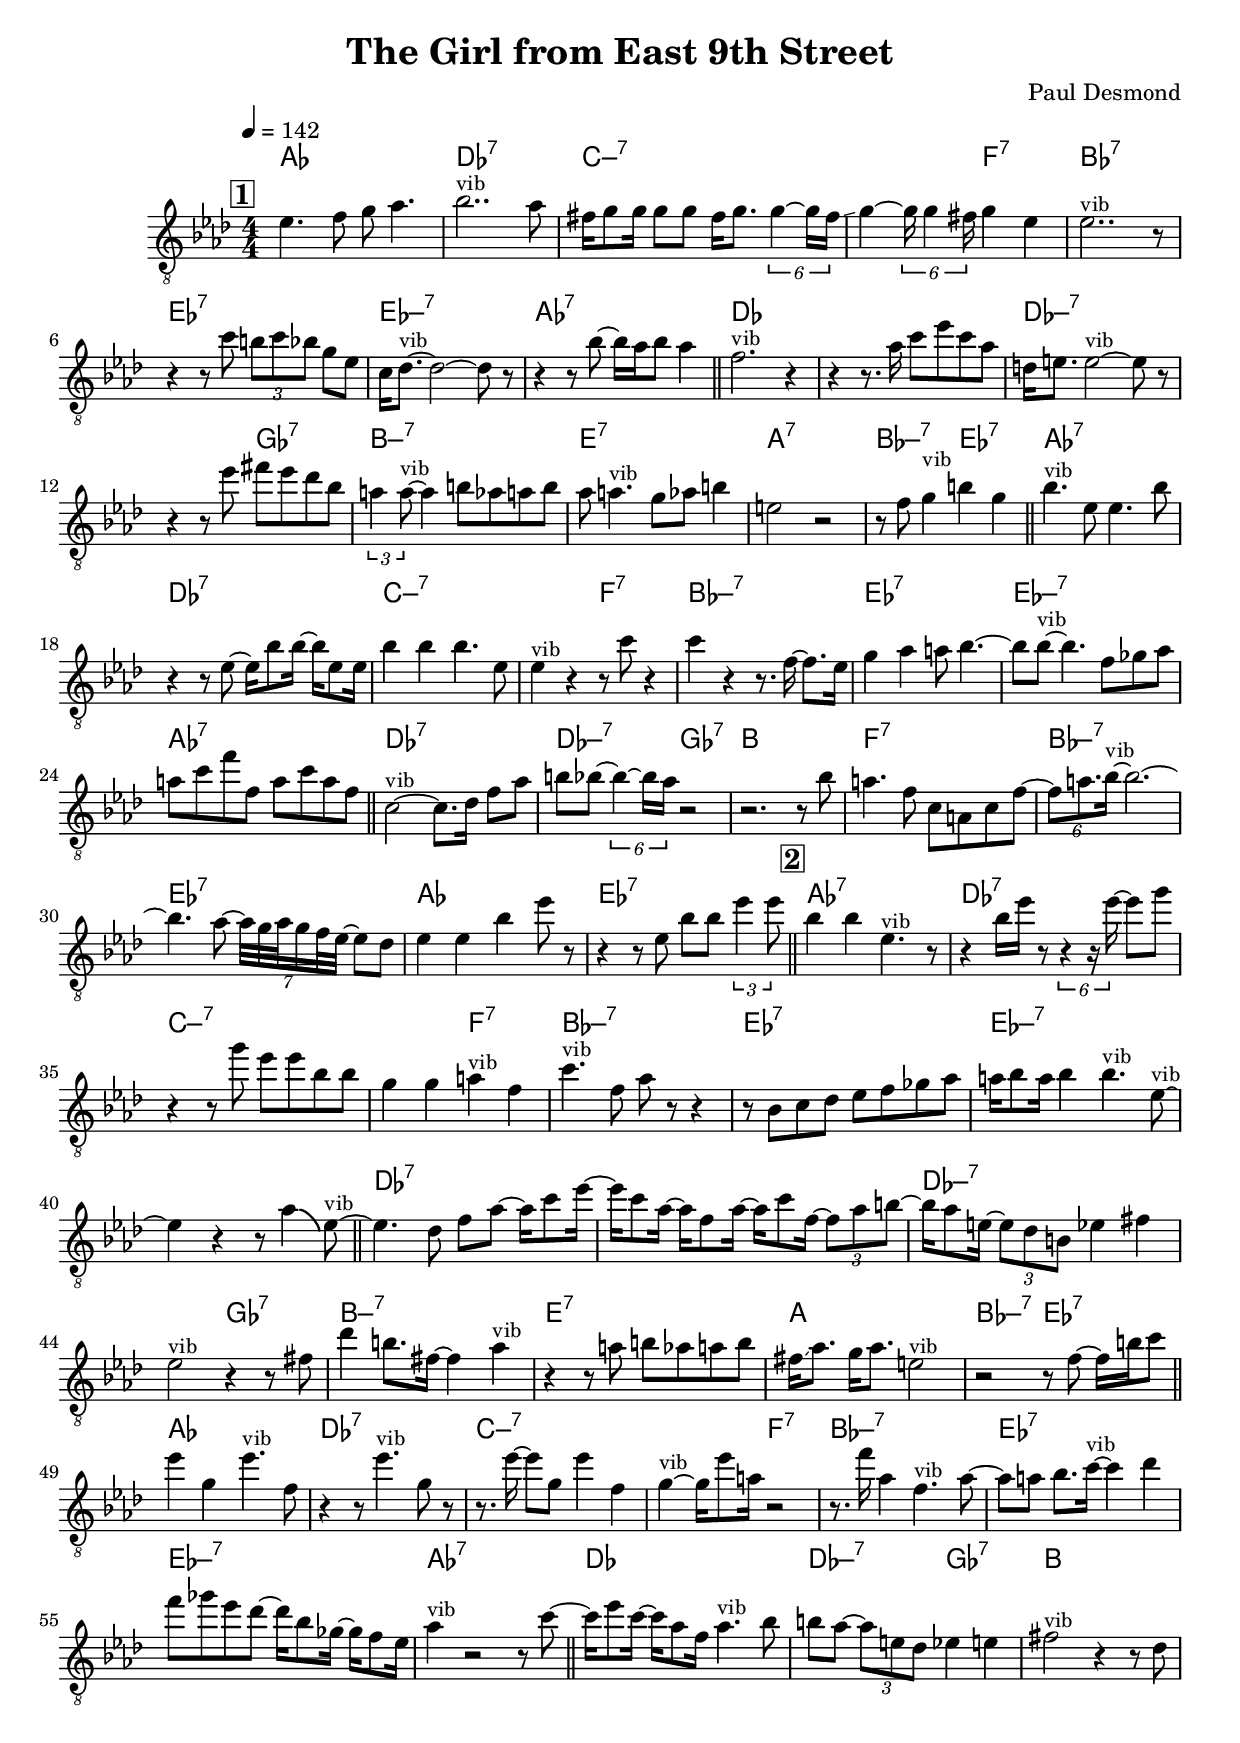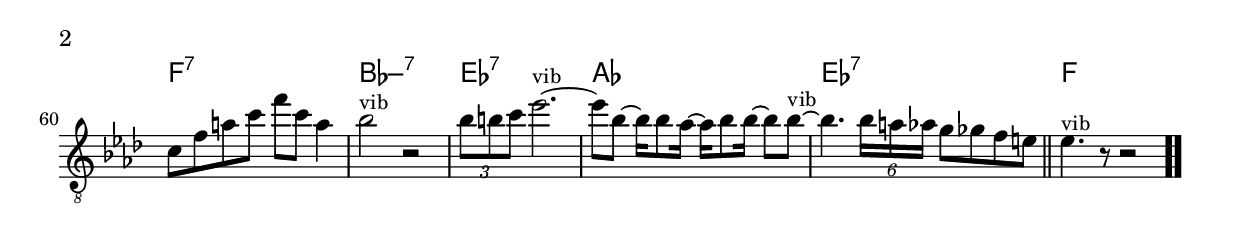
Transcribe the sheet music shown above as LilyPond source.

\version "2.13.2"

#(ly:set-option 'point-and-click #f)

\header {
  title = "The Girl from East 9th Street"
  composer = "Paul Desmond"
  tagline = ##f
}
global =
{
    \override Staff.TimeSignature #'style = #'()
    \time 4/4
    \clef "treble_8"
    \key aes \major
    \override Rest #'direction = #'0
    \override MultiMeasureRest #'staff-position = #0
}
\score
{
<<
    \transpose c' c'

    \new ChordNames { \chords {
      \set majorSevenSymbol = \markup { "maj7" }
      \set minorChordModifier = \markup { \char ##x2013 }
      
      | aes1 | des1:7 | c1:min7 | s2 f2:7 | bes1:7 | es1:7 | es1:min7 | aes1:7 
      | des1 | s1 | des1:min7 | s2 ges2:7 | b1:min7 | e1:7 | a1:7 | bes2:min7 es2:7 
      | aes1:7 | des1:7 | c1:min7 | s2 f2:7 | bes1:min7 | es1:7 | es1:min7 | aes1:7 
      | des1:7 | des2:min7 ges2:7 | b1 | f1:7 | bes1:min7 | es1:7 | aes1 | es1:7 
      | aes1:7 | des1:7 | c1:min7 | s2 f2:7 | bes1:min7 | es1:7 | es1:min7 | s1 
      | des1:7 | s1 | des1:min7 | s2 ges2:7 | b1:min7 | e1:7 | a1 | bes2:min7 es2:7 
      | aes1 | des1:7 | c1:min7 | s2 f2:7 | bes1:min7 | es1:7 | es1:min7 | aes1:7 
      | des1 | des2:min7 ges2:7 | b1 | f1:7 | bes1:min7 | es1:7 | aes1 | es1:7 
      | f1|
      }
      }

    \new Staff
    <<
    \transpose c' c'

    {
      \global
  		%\override Score.MetronomeMark #'transparent = ##t
  		%\override Score.MetronomeMark #'stencil = ##f
  		
  		\override HorizontalBracket #'direction = #UP
  		\override HorizontalBracket #'bracket-flare = #'(0 . 0)
  		
  		\override TextSpanner #'dash-fraction = #1.0
  		\override TextSpanner #'bound-details #'left #'text = \markup{ \concat{\draw-line #'(0 . -1.0) \draw-line #'(1.0 . 0) }}
  		\override TextSpanner #'bound-details #'right #'text = \markup{ \concat{ \draw-line #'(1.0 . 0) \draw-line #'(0 . -1.0) }}
          \set Score.markFormatter = #format-mark-box-numbers


      \tempo 4 = 142
      \set Score.currentBarNumber = #1
     
      \bar "||" \mark \default es'4. f'8 g'8 aes'4. 
      | bes'2..^\markup{\left-align \small vib} aes'8 
      | fis'16\glissando  g'8 g'16 g'8 g'8 fis'16\glissando  g'8. \tuplet 6/4 {g'4~ g'16 fis'16\glissando } 
      | g'4~ \tuplet 6/4 {g'16 g'4 fis'16\glissando } g'4 es'4 
      | es'2..^\markup{\left-align \small vib} r8 
      | r4 r8 c''8 \tuplet 3/2 {b'8 c''8 bes'8} g'8 es'8 
      | c'16 des'8.~^\markup{\left-align \small vib} des'2~ des'8 r8 
      | r4 r8 bes'8~ bes'16 aes'16 bes'8 aes'4 
      \bar "||" f'2.^\markup{\left-align \small vib} r4 
      | r4 r8. aes'16 c''8 es''8 c''8 aes'8 
      | d'16\glissando  e'8. e'2~^\markup{\left-align \small vib} e'8 r8 
      | r4 r8 es''8 fis''8 es''8 des''8 bes'8 
      | \tuplet 3/2 {a'4 a'8~^\markup{\left-align \small vib}} a'4 b'8 aes'8 a'8 b'8 
      | aes'8 a'4.^\markup{\left-align \small vib} g'8\glissando  aes'8 b'4 
      | e'2 r2 
      | r8 f'8 g'4^\markup{\left-align \small vib} b'4 g'4 
      \bar "||" bes'4.^\markup{\left-align \small vib} es'8 es'4. bes'8 
      | r4 r8 es'8~ es'16 bes'8 bes'16~ bes'16 es'8 es'16 
      | bes'4 bes'4 bes'4. es'8 
      | es'4^\markup{\left-align \small vib} r4 r8 c''8 r4 
      | c''4 r4 r8. f'16~ f'8. es'16 
      | g'4 aes'4 a'8 bes'4.~ 
      | bes'8 bes'8~^\markup{\left-align \small vib} bes'4. f'8 ges'8 aes'8 
      | a'8 c''8 f''8 f'8 a'8 c''8 a'8 f'8 
      \bar "||" c'2~^\markup{\left-align \small vib} c'8. des'16 f'8 aes'8 
      | b'8 bes'8~ \tuplet 6/4 {bes'4~ bes'16 aes'16} r2 
      | r2. r8 bes'8 
      | a'4. f'8 c'8 a8 c'8 f'8~ 
      | \tuplet 6/4 {f'8 a'8. bes'16~^\markup{\left-align \small vib}} bes'2.~ 
      | bes'4. aes'8~ \tuplet 7/8 {aes'32 g'32 aes'32 g'16 f'32 es'32~} es'8 des'8 
      | es'4 es'4 bes'4 es''8 r8 
      | r4 r8 es'8 bes'8 bes'8 \tuplet 3/2 {es''4 es''8} 
      \bar "||" \mark \default bes'4 bes'4 es'4.^\markup{\left-align \small vib} r8 
      | r4 bes'16 es''16 r8 \tuplet 6/4 {r4 r16 es''16~} es''8 g''8 
      | r4 r8 g''8 es''8 es''8 bes'8 bes'8 
      | g'4 g'4 a'4^\markup{\left-align \small vib} f'4 
      | c''4.^\markup{\left-align \small vib} f'8 aes'8 r8 r4 
      | r8 bes8 c'8 des'8 es'8 f'8 ges'8 aes'8 
      | a'16\glissando  bes'8 a'16\glissando  bes'4 bes'4.^\markup{\left-align \small vib} es'8~^\markup{\left-align \small vib} 
      | es'4 r4 r8 aes'4\bendAfter #-4  es'8~^\markup{\left-align \small vib} 
      \bar "||" es'4. des'8 f'8 aes'8~ aes'16 c''8 es''16~ 
      | es''16 c''8 aes'16~ aes'16 f'8 aes'16~ aes'16 c''8 f'16~ \tuplet 3/2 {f'8 aes'8 b'8~} 
      | b'16 aes'8 e'16~ \tuplet 3/2 {e'8 des'8 b8} es'4 fis'4 
      | es'2^\markup{\left-align \small vib} r4 r8 fis'8 
      | des''4 b'8. fis'16~ fis'4 aes'4^\markup{\left-align \small vib} 
      | r4 r8 a'8 b'8 aes'8 a'8 b'8 
      | fis'16\glissando  aes'8. g'16\glissando  aes'8. e'2^\markup{\left-align \small vib} 
      | r2 r8 f'8~ f'16 b'16 c''8 
      \bar "||" es''4 g'4 es''4.^\markup{\left-align \small vib} f'8 
      | r4 r8 es''4.^\markup{\left-align \small vib} g'8 r8 
      | r8. es''16~ es''8 g'8 es''4 f'4 
      | g'4~^\markup{\left-align \small vib} g'16 es''8 a'16 r2 
      | r8. f''16 aes'4 f'4.^\markup{\left-align \small vib} aes'8~ 
      | aes'8 a'8 bes'8. c''16~^\markup{\left-align \small vib} c''4 des''4 
      | f''8 ges''8 es''8 des''8~ des''16 bes'8 ges'16~ ges'16 f'8 es'16 
      | aes'4^\markup{\left-align \small vib} r2 r8 c''8~ 
      \bar "||" c''16 es''8 c''16~ c''16 aes'8 f'16 aes'4.^\markup{\left-align \small vib} bes'8 
      | b'8 aes'8~ \tuplet 3/2 {aes'8 e'8 des'8} es'4 e'4 
      | fis'2^\markup{\left-align \small vib} r4 r8 des'8 
      | c'8 f'8 a'8 c''8 f''8 c''8 a'4 
      | bes'2^\markup{\left-align \small vib} r2 
      | \tuplet 3/2 {bes'8 b'8 c''8} es''2.~^\markup{\left-align \small vib} 
      | es''8 bes'8~ bes'16 bes'8 aes'16~ aes'16 bes'8 bes'16~ bes'8 bes'8~^\markup{\left-align \small vib} 
      | bes'4. \tuplet 6/4 {bes'16 a'16 aes'16} g'8 ges'8 f'8 e'8 
      \bar "||" es'4.^\markup{\left-align \small vib} r8 r2\bar  ".."
    }
    >>
>>    
}
